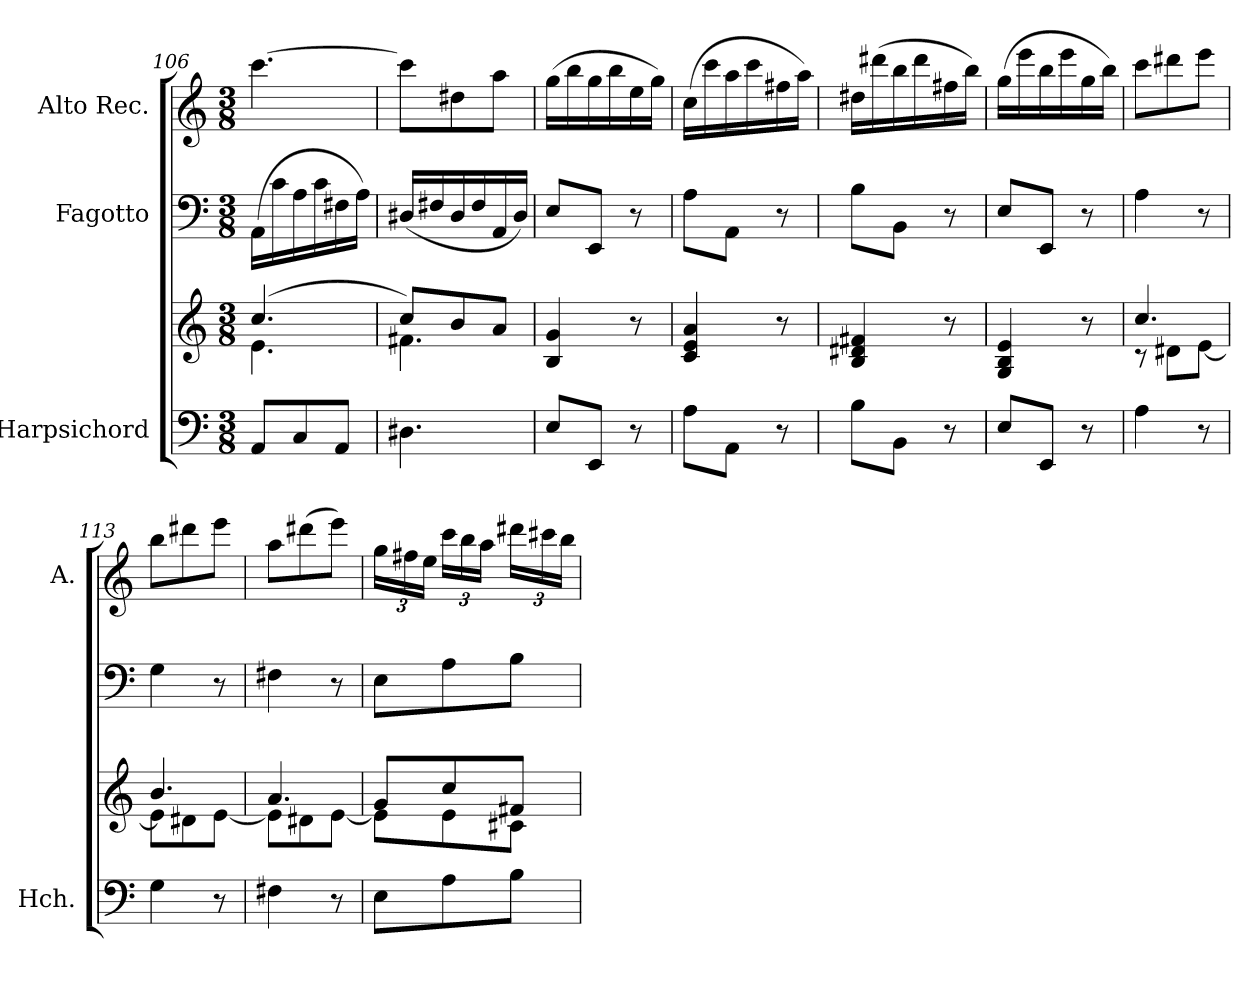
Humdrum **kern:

**kern	**kern	**kern	**kern
*part3	*part3	*part2	*part1
*staff4	*staff3	*staff2	*staff1
*I"Harpsichord	*	*I"Fagotto	*I"Alto Rec.
*I'Hch.	*	*	*I'A.
!!LO:PB:g=z
*clefF4	*clefG2	*clefF4	*clefG2
*k[]	*k[]	*k[]	*k[]
*M3/8	*M3/8	*M3/8	*M3/8
=106	=106	=106	=106
*	*^	*	*
8AA/L	(>4.cc/	4.e\	(16AA\LL	[4.ccc\
.	.	.	16c\	.
8C/	.	.	16A\	.
.	.	.	16c\	.
8AA/J	.	.	16F#X\	.
.	.	.	16A\JJ)	.
=107	=107	=107	=107	=107
4.D#X\	8cc/L)	4.f#X\	(16D#X/LL	8ccc\L]
.	.	.	16F#X/	.
.	8b/	.	16D#/	8dd#X\
.	.	.	16F#/	.
.	8a/J	.	16AA/	8aa\J
.	.	.	16D#/JJ)	.
*	*v	*v	*	*
=108	=108	=108	=108
8E/L	4B/ 4g/	8E/L	(>16gg\LL
.	.	.	16bb\
8EE/J	.	8EE/J	16gg\
.	.	.	16bb\
8r	8r	8r	16ee\
.	.	.	16gg\JJ)
=109	=109	=109	=109
8A\L	4c/ 4e/ 4a/	8A\L	(16cc\LL
.	.	.	16ccc\
8AA\J	.	8AA\J	16aa\
.	.	.	16ccc\
8r	8r	8r	16ff#X\
.	.	.	16aa\JJ)
=110	=110	=110	=110
8B\L	4B/ 4d#X/ 4f#X/	8B\L	16dd#X\LL
.	.	.	(>16ddd#X\
8BB\J	.	8BB\J	16bb\
.	.	.	16ddd#\
8r	8r	8r	16ff#X\
.	.	.	16bb\JJ)
=111	=111	=111	=111
8E/L	4G/ 4B/ 4e/	8E/L	(>16gg\LL
.	.	.	16eee\
8EE/J	.	8EE/J	16bb\
.	.	.	16eee\
8r	8r	8r	16gg\
.	.	.	16bb\JJ)
=112	=112	=112	=112
*	*^	*	*
4A\	4.cc/	8r	4A\	8ccc\L
.	.	8d#X\L	.	8ddd#X\
8r	.	[8e\J	8r	8eee\J
=113	=113	=113	=113	=113
4G\	4.b/	8e\L]	4G\	8bb\L
.	.	8d#X\	.	8ddd#X\
8r	.	[8e\J	8r	8eee\J
=114	=114	=114	=114	=114
4F#X\	4.a/	8e\L]	4F#X\	8aa\L
.	.	8d#X\	.	(>8ddd#X\
8r	.	[8e\J	8r	8eee\J)
=115	=115	=115	=115	=115
*	*	*	*	*Xbrackettup
8E\L	8g/L	8e\L]	8E\L	24gg\LL
.	.	.	.	24ff#X\
.	.	.	.	24ee\JJ
8A\	8cc/	8e\	8A\	24ccc\LL
.	.	.	.	24bb\
.	.	.	.	24aa\JJ
8B\J	8f#X/J	8c#X\J	8B\J	24ddd#X\LL
.	.	.	.	24ccc#X\
.	.	.	.	24bb\JJ
*	*v	*v	*	*
=	=	=	=
*-	*-	*-	*-
